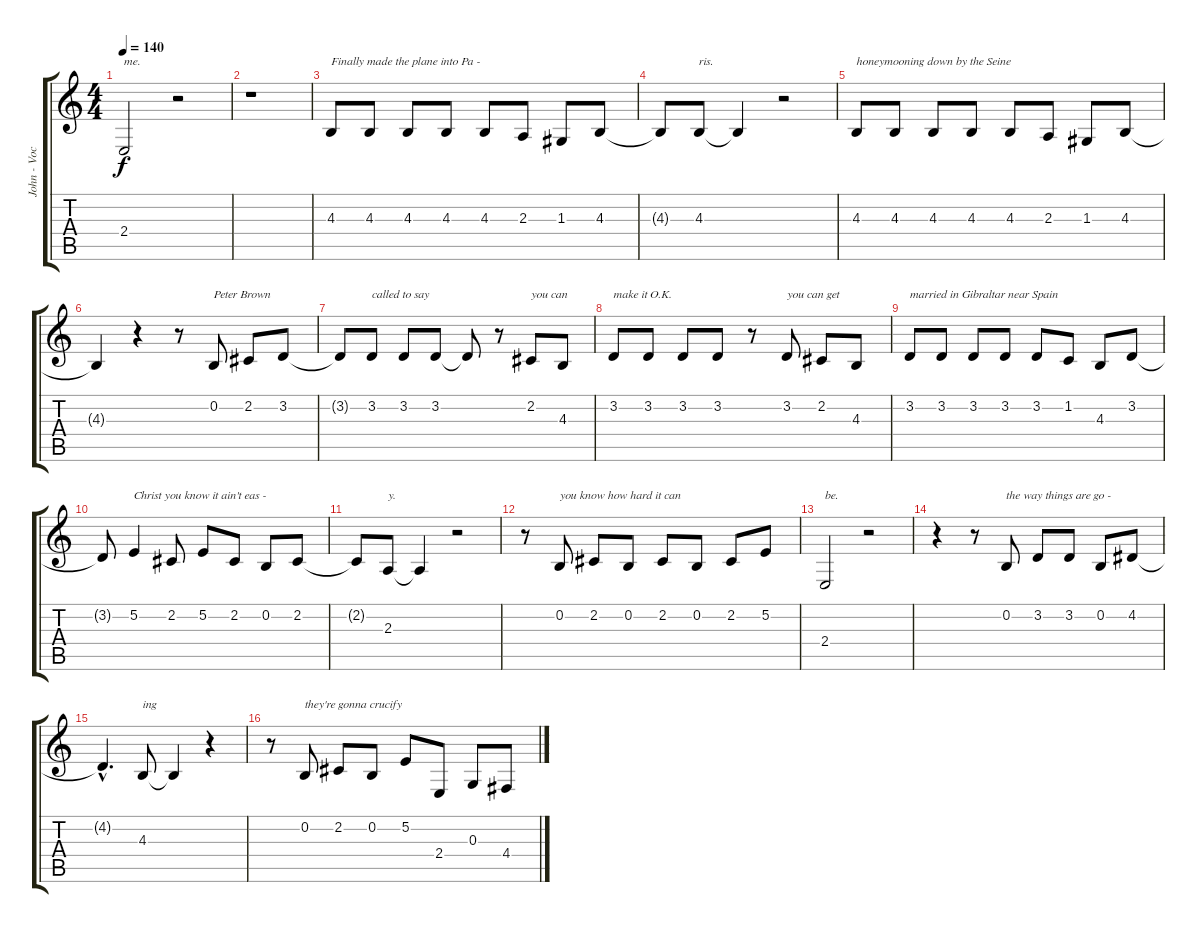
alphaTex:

\track ("John - Vocal" "John - Voc") {instrument acousticgrandpiano}
\staff {score tabs}
\tuning (E4 B3 G3 D3 A2 E2) {hide}
\ts (4 4)
\tempo 140
\clef g2
\ks c
2.4.2{txt "me." dy f} r.2 |
r.1 |
4.3.8{txt "Finally made the plane into Pa -"} 4.3.8 4.3.8 4.3.8 4.3.8 2.3.8 1.3.8 4.3.8 |
4.3{t}.8 4.3.8{txt "ris."} 4.3{t}.4 r.2 |
4.3.8{txt "honeymooning down by the Seine"} 4.3.8 4.3.8 4.3.8 4.3.8 2.3.8 1.3.8 4.3.8 |
4.3{t}.4 r.4 r.8 0.2.8{txt "Peter Brown"} 2.2.8 3.2.8 |
3.2{t}.8 3.2.8{txt "called to say"} 3.2.8 3.2.8 3.2{t}.8 r.8 2.2.8{txt "you can"} 4.3.8 |
3.2.8{txt "make it O.K."} 3.2.8 3.2.8 3.2.8 r.8 3.2.8{txt "you can get"} 2.2.8 4.3.8 |
3.2.8{txt "married in Gibraltar near Spain"} 3.2.8 3.2.8 3.2.8 3.2.8 1.2.8 4.3.8 3.2.8 |
3.2{t}.8 5.2.4{txt "Christ you know it ain't eas -"} 2.2.8 5.2.8 2.2.8 0.2.8 2.2.8 |
2.2{t}.8 2.3.8{txt "y."} 2.3{t}.4 r.2 |
r.8 0.2.8{txt "you know how hard it can"} 2.2.8 0.2.8 2.2.8 0.2.8 2.2.8 5.2.8 |
2.4.2{txt "be."} r.2 |
r.4 r.8 0.2.8{txt "the way things are go -"} 3.2.8 3.2.8 0.2.8 4.2.8 |
4.2{hac t}.4{d} 4.3.8{txt "ing"} 4.3{t}.4 r.4 |
r.8 0.2.8{txt "they're gonna crucify"} 2.2.8 0.2.8 5.2.8 2.4.8 0.3.8 4.4.8
